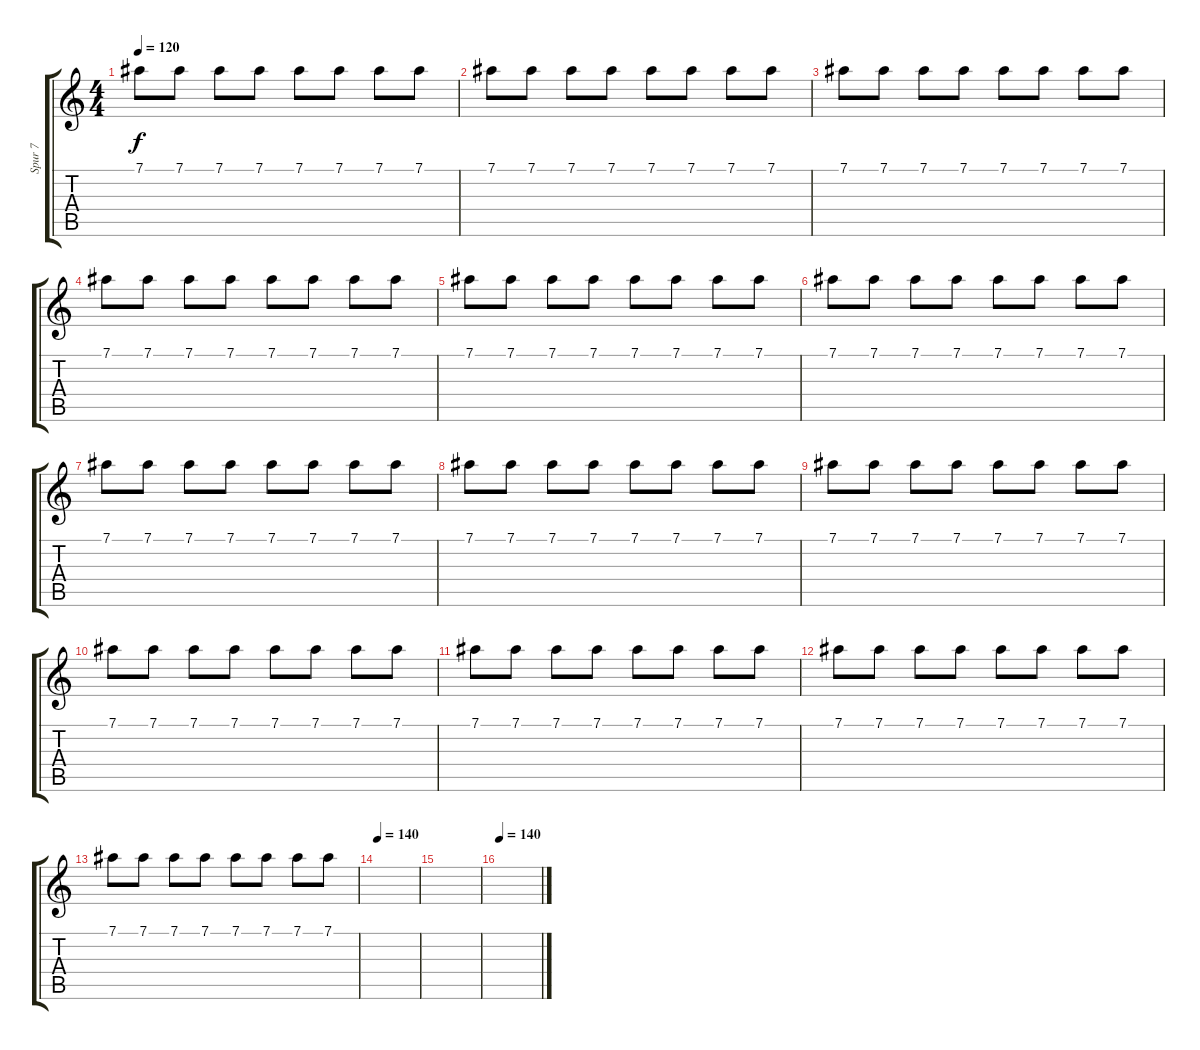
\track ("Spur 7" "Spur 7") {instrument overdrivenguitar}
\staff {score tabs}
\tuning (Eb4 Bb3 Gb3 Db3 Ab2 Eb2) {hide}
\ts (4 4)
\tempo 120
\clef g2
\ks c
7.1.8{dy f} 7.1.8 7.1.8 7.1.8 7.1.8 7.1.8 7.1.8 7.1.8 |
7.1.8{volume 9} 7.1.8 7.1.8 7.1.8 7.1.8 7.1.8 7.1.8 7.1.8 |
7.1.8 7.1.8 7.1.8 7.1.8 7.1.8 7.1.8 7.1.8 7.1.8 |
7.1.8{volume 9} 7.1.8 7.1.8 7.1.8 7.1.8 7.1.8 7.1.8 7.1.8 |
7.1.8 7.1.8 7.1.8 7.1.8 7.1.8 7.1.8 7.1.8 7.1.8 |
7.1.8{volume 9} 7.1.8 7.1.8 7.1.8 7.1.8 7.1.8 7.1.8 7.1.8 |
7.1.8 7.1.8 7.1.8 7.1.8 7.1.8 7.1.8 7.1.8 7.1.8 |
7.1.8{volume 9} 7.1.8 7.1.8 7.1.8 7.1.8 7.1.8 7.1.8 7.1.8 |
7.1.8 7.1.8 7.1.8 7.1.8 7.1.8 7.1.8 7.1.8 7.1.8 |
7.1.8{volume 9} 7.1.8 7.1.8 7.1.8 7.1.8 7.1.8 7.1.8 7.1.8 |
7.1.8 7.1.8 7.1.8 7.1.8 7.1.8 7.1.8 7.1.8 7.1.8 |
7.1.8{volume 9} 7.1.8 7.1.8 7.1.8 7.1.8 7.1.8 7.1.8 7.1.8 |
7.1.8 7.1.8 7.1.8 7.1.8 7.1.8 7.1.8 7.1.8 7.1.8 |
\tempo 140
|
|
\tempo 140
